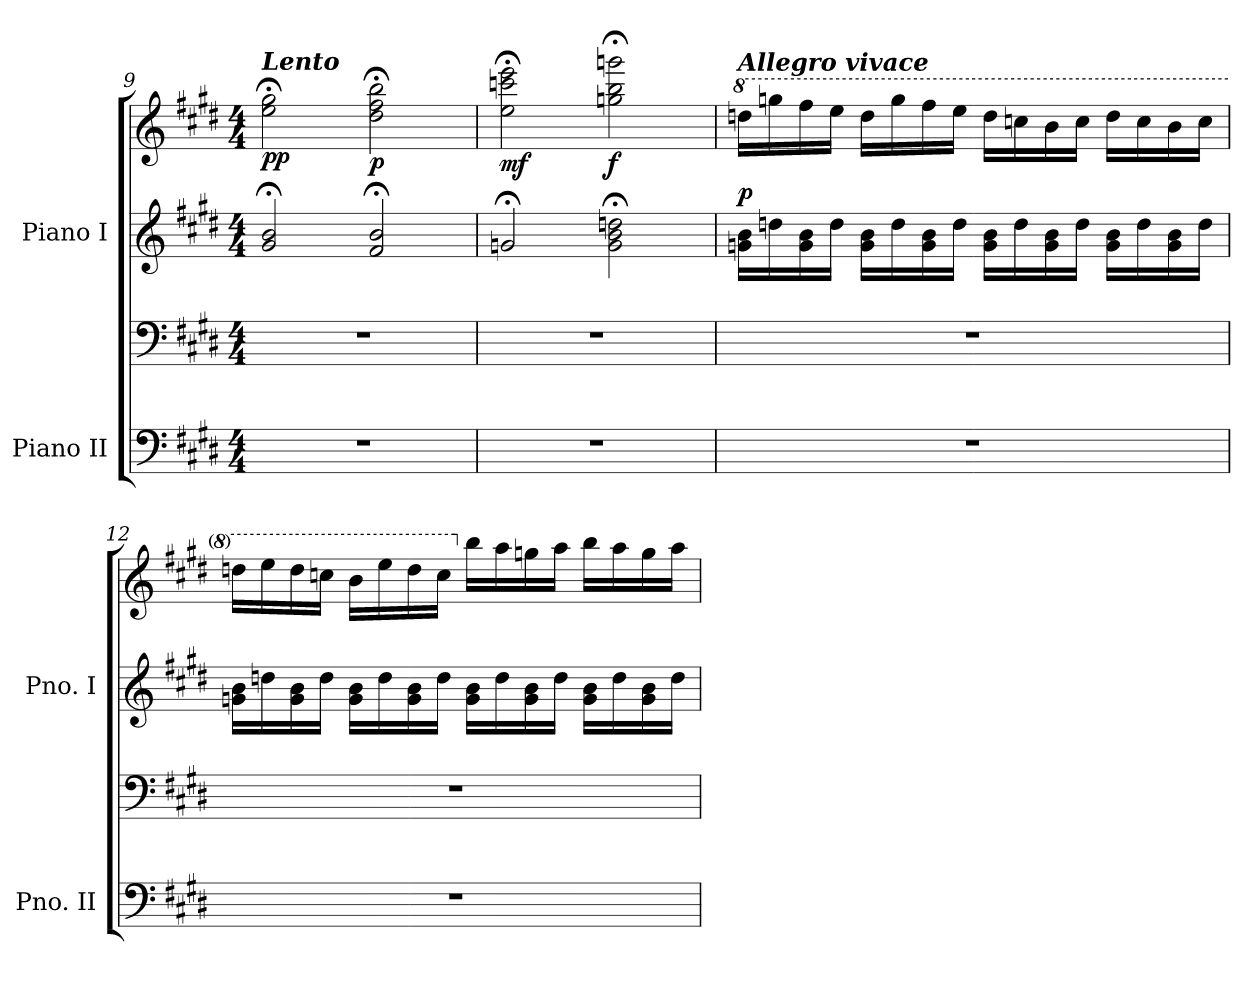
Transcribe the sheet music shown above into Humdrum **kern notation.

**kern	**kern	**kern	**kern	**dynam
*part2	*part2	*part1	*part1	*part1
*staff4	*staff3	*staff2	*staff1	*staff1/2
*I"Piano II	*	*I"Piano I	*	*
*I'Pno. II	*	*I'Pno. I	*	*
*clefF4	*clefF4	*clefG2	*clefG2	*
*k[f#c#g#d#]	*k[f#c#g#d#]	*k[f#c#g#d#]	*k[f#c#g#d#]	*
*M4/4	*M4/4	*M4/4	*M4/4	*
=9	=9	=9	=9	=9
!	!	!	!LO:TX:a:Bi:t=Lento	!
!	!	!	!	!LO:DY:b
1r	1r	2g#/;< 2b/;<	2ee\;< 2gg#\;<	pp
!	!	!	!	!LO:DY:b
.	.	2f#/;< 2b/;<	2dd#\;< 2ff#\;< 2bb\;<	p
=10	=10	=10	=10	=10
!	!	!	!	!LO:DY:b
1r	1r	2gn;</	2ee\;< 2cccn\;< 2eee\;<	mf
!	!	!	!	!LO:DY:b
.	.	2g\;< 2b\;< 2ddn\;<	2ggn\;< 2bb\;< 2gggn\;<	f
!!LO:PB:g=z
=11	=11	=11	=11	=11
*	*	*	*8va	*
!	!	!	!LO:TX:a:Bi:t=Allegro vivace	!
!	!	!	!	!LO:DY:a=2
1r	1r	16gn\ 16b\LL	16dddn\LL	p
.	.	16ddn\	16gggn\	.
.	.	16g\ 16b\	16fff#\	.
.	.	16dd\JJ	16eee\JJ	.
.	.	16g\ 16b\LL	16ddd\LL	.
.	.	16dd\	16ggg\	.
.	.	16g\ 16b\	16fff#\	.
.	.	16dd\JJ	16eee\JJ	.
.	.	16g\ 16b\LL	16ddd\LL	.
.	.	16dd\	16cccn\	.
.	.	16g\ 16b\	16bb\	.
.	.	16dd\JJ	16ccc\JJ	.
.	.	16g\ 16b\LL	16ddd\LL	.
.	.	16dd\	16ccc\	.
.	.	16g\ 16b\	16bb\	.
.	.	16dd\JJ	16ccc\JJ	.
=12	=12	=12	=12	=12
1r	1r	16gn\ 16b\LL	16dddn\LL	.
.	.	16ddn\	16eee\	.
.	.	16g\ 16b\	16ddd\	.
.	.	16dd\JJ	16cccn\JJ	.
.	.	16g\ 16b\LL	16bb\LL	.
.	.	16dd\	16eee\	.
.	.	16g\ 16b\	16ddd\	.
.	.	16dd\JJ	16ccc\JJ	.
*	*	*	*X8va	*
.	.	16g\ 16b\LL	16bb\LL	.
.	.	16dd\	16aa\	.
.	.	16g\ 16b\	16ggn\	.
.	.	16dd\JJ	16aa\JJ	.
.	.	16g\ 16b\LL	16bb\LL	.
.	.	16dd\	16aa\	.
.	.	16g\ 16b\	16gg\	.
.	.	16dd\JJ	16aa\JJ	.
=	=	=	=	=
*-	*-	*-	*-	*-
